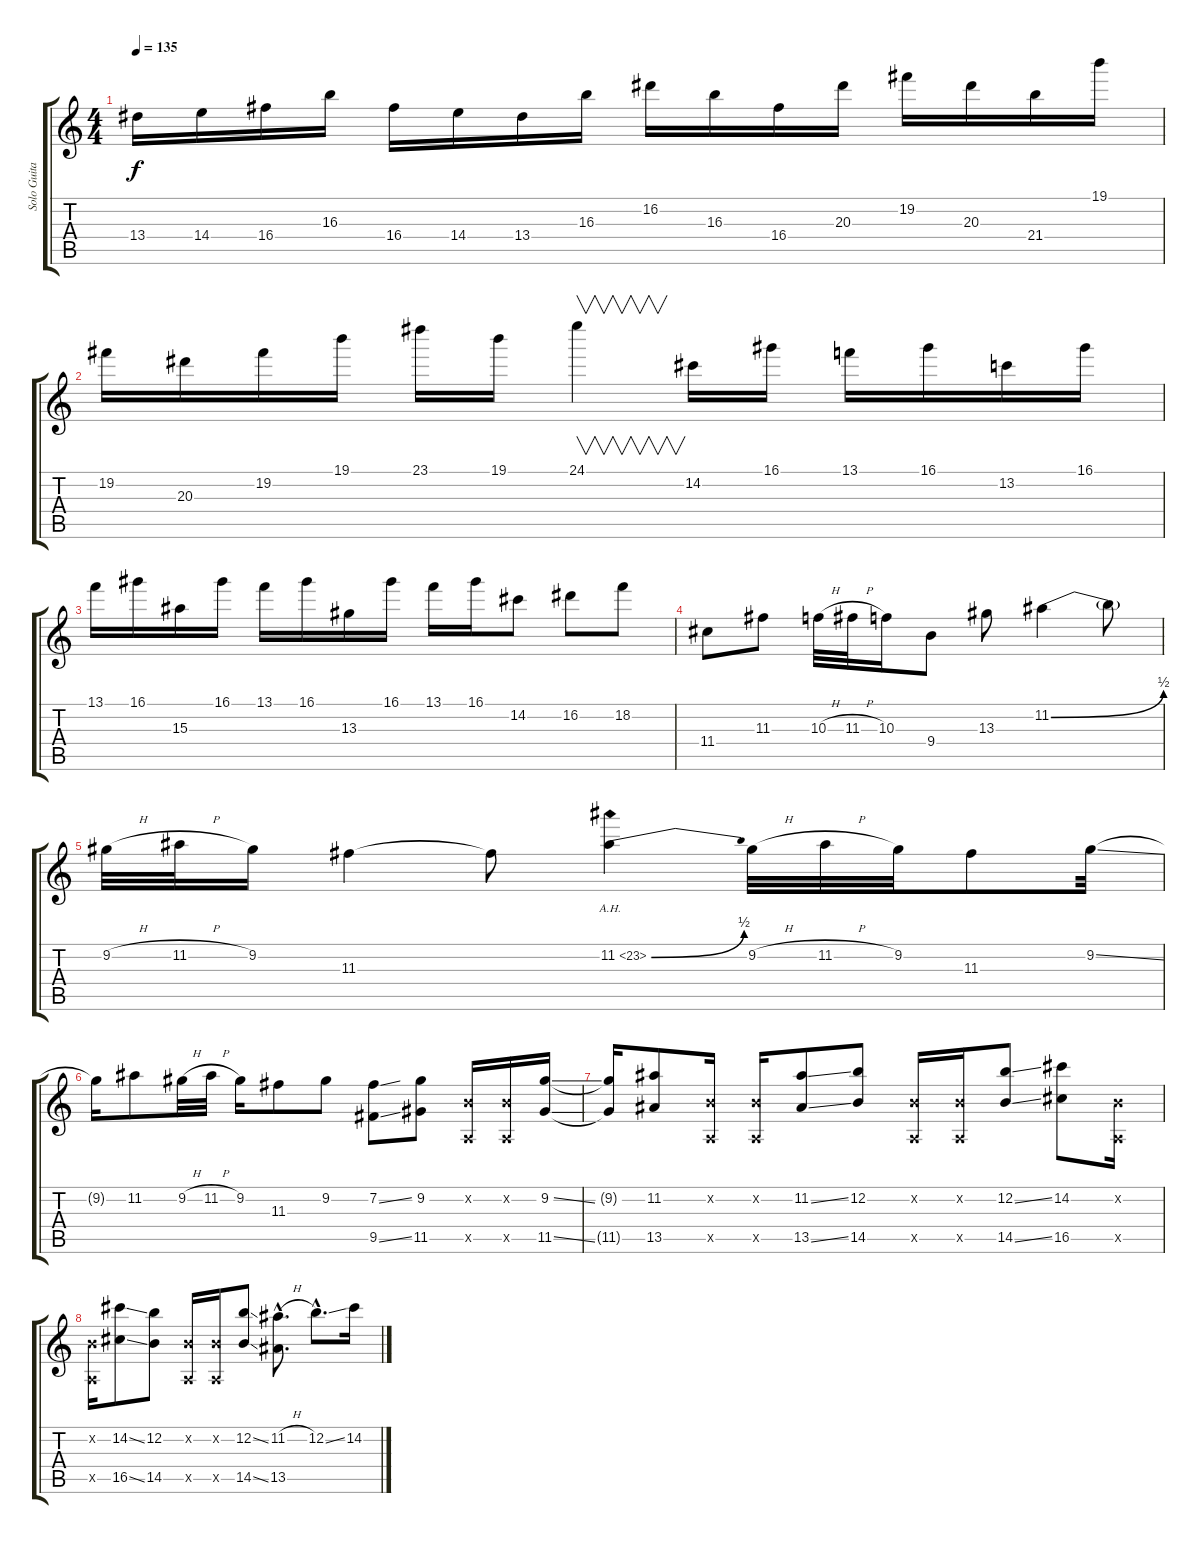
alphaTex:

\track ("Solo Guitar" "Solo Guita") {instrument distortionguitar}
\staff {score tabs}
\tuning (E4 B3 G3 D3 A2 E2) {hide}
\ts (4 4)
\tempo 135
\clef g2
\ks c
13.4.16{dy f} 14.4.16 16.4.16 16.3.16 16.4.16 14.4.16 13.4.16 16.3.16 16.2.16 16.3.16 16.4.16 20.3.16 19.2.16 20.3.16 21.4.16 19.1.16 |
19.2.16 20.3.16 19.2.16 19.1.16 23.1.16 19.1.16 24.1.4{v} 14.2.16 16.1.16 13.1.16 16.1.16 13.2.16 16.1.16 |
13.1.16 16.1.16 15.3.16 16.1.16 13.1.16 16.1.16 13.3.16 16.1.16 13.1.16 16.1.16 14.2.8 16.2.8 18.2.8 |
11.4.8 11.3.8 10.3{h}.32 11.3{h}.32 10.3.16 9.4.8 13.3.8 11.2{be (bend 0 0 60 2)}.4 11.2{t}.8 |
9.2{h}.32 11.2{h}.32 9.2.16 11.3.4 11.3{t}.8 11.2{be (bend 0 0 60 2) ah 12}.4 9.2{h}.32 11.2{h}.32 9.2.32 11.3.8 9.2{ss}.32 |
9.2{t}.16 11.2.8 9.2{h}.32 11.2{h}.32 9.2.16 11.3.8 9.2.8 (7.2{ss} 9.5{ss}).8 (9.2 11.5).8 (0.2{x} 0.5{x}).16 (0.2{x} 0.5{x}).16 (9.2{ss} 11.5{ss}).16 |
(9.2{t} 11.5{t}).16 (11.2 13.5).8 (0.2{x} 0.5{x}).16 (0.2{x} 0.5{x}).16 (11.2{ss} 13.5{ss}).8 (12.2 14.5).8 (0.2{x} 0.5{x}).16 (0.2{x} 0.5{x}).16 (12.2{ss} 14.5{ss}).8 (14.2 16.5).8 (0.2{x} 0.5{x}).16 |
(0.2{x} 0.5{x}).16 (14.2{ss} 16.5{ss}).8 (12.2 14.5).8 (0.2{x} 0.5{x}).16 (0.2{x} 0.5{x}).16 (12.2{ss} 14.5{ss}).8 (11.2{h hac} 13.5{hac}).8{d} 12.2{ss hac}.8{d} 14.2.16
